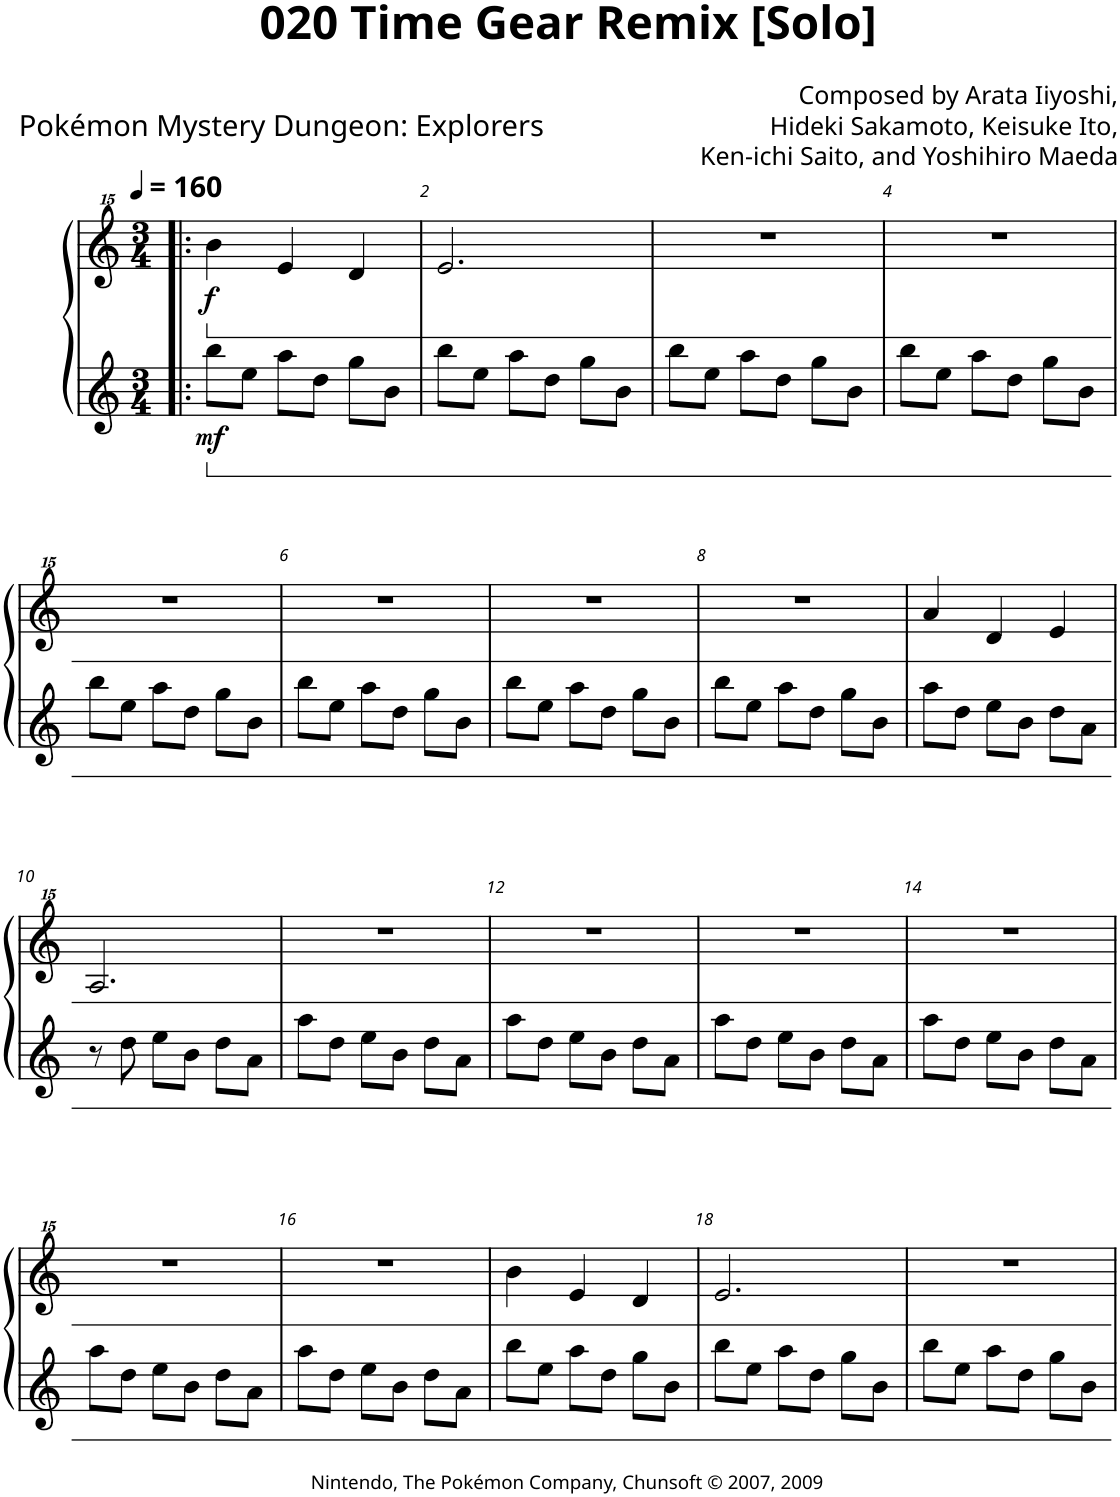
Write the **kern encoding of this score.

**kern	**kern	**dynam
*part1	*part1	*part1
*staff2	*staff1	*staff1/2
*I"Piano, Right	*	*
*I'Pno.	*	*
*clefG2	*clefG^^2	*
*k[]	*k[]	*
*M3/4	*M3/4	*
*MM160	*MM160	*
=1!|:	=1!|:	=1!|:
!	!	!LO:DY:b=2
!	!	!LO:DY:n=1:b
8bb\L	4bbb\	mf f
8ee\J	.	.
8aa\L	4eee/	.
8dd\J	.	.
8gg\L	4ddd/	.
8b\J	.	.
=2	=2	=2
8bb\L	2.eee/	.
8ee\J	.	.
8aa\L	.	.
8dd\J	.	.
8gg\L	.	.
8b\J	.	.
=3	=3	=3
8bb\L	2.r	.
8ee\J	.	.
8aa\L	.	.
8dd\J	.	.
8gg\L	.	.
8b\J	.	.
=4	=4	=4
8bb\L	2.r	.
8ee\J	.	.
8aa\L	.	.
8dd\J	.	.
8gg\L	.	.
8b\J	.	.
!!LO:LB:g=z
=5	=5	=5
8bb\L	2.r	.
8ee\J	.	.
8aa\L	.	.
8dd\J	.	.
8gg\L	.	.
8b\J	.	.
=6	=6	=6
8bb\L	2.r	.
8ee\J	.	.
8aa\L	.	.
8dd\J	.	.
8gg\L	.	.
8b\J	.	.
=7	=7	=7
8bb\L	2.r	.
8ee\J	.	.
8aa\L	.	.
8dd\J	.	.
8gg\L	.	.
8b\J	.	.
=8	=8	=8
8bb\L	2.r	.
8ee\J	.	.
8aa\L	.	.
8dd\J	.	.
8gg\L	.	.
8b\J	.	.
=9	=9	=9
8aa\L	4aaa/	.
8dd\J	.	.
8ee\L	4ddd/	.
8b\J	.	.
8dd\L	4eee/	.
8a\J	.	.
!!LO:LB:g=z
=10	=10	=10
8r	2.aa/	.
8dd\	.	.
8ee\L	.	.
8b\J	.	.
8dd\L	.	.
8a\J	.	.
=11	=11	=11
8aa\L	2.r	.
8dd\J	.	.
8ee\L	.	.
8b\J	.	.
8dd\L	.	.
8a\J	.	.
=12	=12	=12
8aa\L	2.r	.
8dd\J	.	.
8ee\L	.	.
8b\J	.	.
8dd\L	.	.
8a\J	.	.
=13	=13	=13
8aa\L	2.r	.
8dd\J	.	.
8ee\L	.	.
8b\J	.	.
8dd\L	.	.
8a\J	.	.
=14	=14	=14
8aa\L	2.r	.
8dd\J	.	.
8ee\L	.	.
8b\J	.	.
8dd\L	.	.
8a\J	.	.
!!LO:LB:g=z
=15	=15	=15
8aa\L	2.r	.
8dd\J	.	.
8ee\L	.	.
8b\J	.	.
8dd\L	.	.
8a\J	.	.
=16	=16	=16
8aa\L	2.r	.
8dd\J	.	.
8ee\L	.	.
8b\J	.	.
8dd\L	.	.
8a\J	.	.
=17	=17	=17
8bb\L	4bbb\	.
8ee\J	.	.
8aa\L	4eee/	.
8dd\J	.	.
8gg\L	4ddd/	.
8b\J	.	.
=18	=18	=18
8bb\L	2.eee/	.
8ee\J	.	.
8aa\L	.	.
8dd\J	.	.
8gg\L	.	.
8b\J	.	.
=19	=19	=19
8bb\L	2.r	.
8ee\J	.	.
8aa\L	.	.
8dd\J	.	.
8gg\L	.	.
8b\J	.	.
=	=	=
*-	*-	*-
